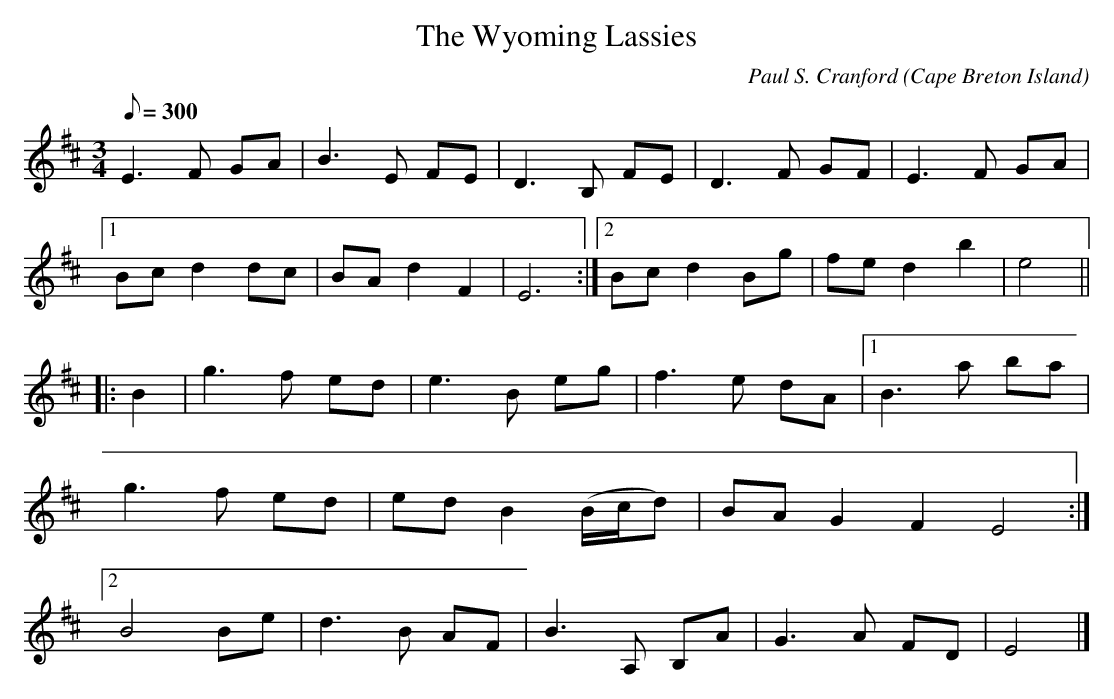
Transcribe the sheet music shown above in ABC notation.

X:1
T:The Wyoming Lassies
C:Paul S. Cranford
O:Cape Breton Island
L:1/8
Q:300
M:3/4
K:Edor
E3 F GA|B3 E FE|D3 B, FE|D3 F GF|E3 F GA|
[1Bc d2 dc|BA d2 F2|E6:|[2Bc d2 Bg|fe d2 b2 |e4||
|:B2|g3 f ed|e3 B eg|f3 e dA|[1B3 a ba|
g3 f ed|ed B2 (B/c/d)|BA G2 F2 E4:|
[2B4 Be |d3 B AF|B3 A, B,A|G3 A FD |E4|]
